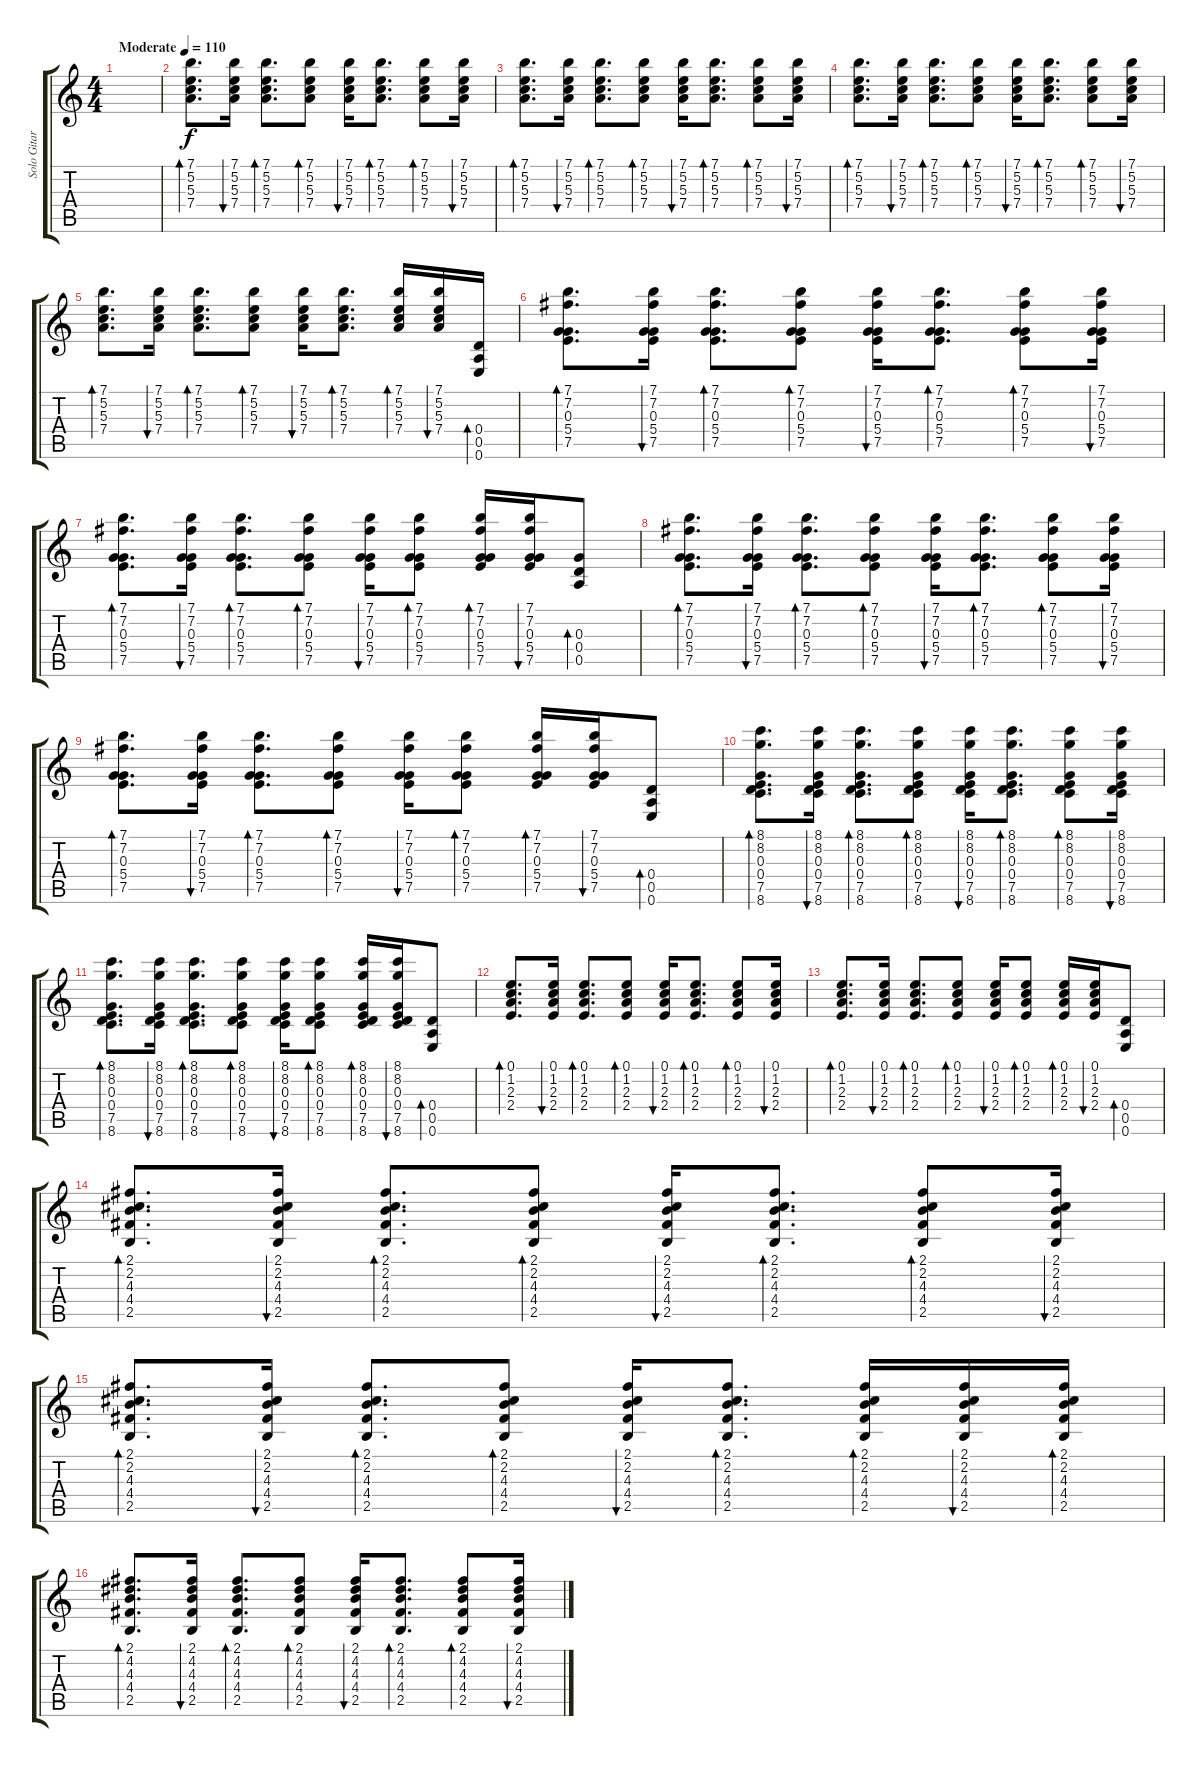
\track ("Solo Gitar" "Solo Gitar") {instrument acousticguitarsteel}
\staff {score tabs}
\tuning (E4 B3 G3 D3 A2 E2) {hide}
\ts (4 4)
\tempo (110 "Moderate")
\clef g2
\ks c
|
(7.1 5.2 5.3 7.4).8{d bd 60} (7.1 5.2 5.3 7.4).16{bu 60} (7.1 5.2 5.3 7.4).8{d bd 60} (7.1 5.2 5.3 7.4).8{bd 60} (7.1 5.2 5.3 7.4).16{bu 60} (7.1 5.2 5.3 7.4).8{d bd 60} (7.1 5.2 5.3 7.4).8{bd 60} (7.1 5.2 5.3 7.4).16{bu 60} |
(7.1 5.2 5.3 7.4).8{d bd 60} (7.1 5.2 5.3 7.4).16{bu 60} (7.1 5.2 5.3 7.4).8{d bd 60} (7.1 5.2 5.3 7.4).8{bd 60} (7.1 5.2 5.3 7.4).16{bu 60} (7.1 5.2 5.3 7.4).8{d bd 60} (7.1 5.2 5.3 7.4).8{bd 60} (7.1 5.2 5.3 7.4).16{bu 60} |
(7.1 5.2 5.3 7.4).8{d bd 60} (7.1 5.2 5.3 7.4).16{bu 60} (7.1 5.2 5.3 7.4).8{d bd 60} (7.1 5.2 5.3 7.4).8{bd 60} (7.1 5.2 5.3 7.4).16{bu 60} (7.1 5.2 5.3 7.4).8{d bd 60} (7.1 5.2 5.3 7.4).8{bd 60} (7.1 5.2 5.3 7.4).16{bu 60} |
(7.1 5.2 5.3 7.4).8{d bd 60} (7.1 5.2 5.3 7.4).16{bu 60} (7.1 5.2 5.3 7.4).8{d bd 60} (7.1 5.2 5.3 7.4).8{bd 60} (7.1 5.2 5.3 7.4).16{bu 60} (7.1 5.2 5.3 7.4).8{d bd 60} (7.1 5.2 5.3 7.4).16{bd 60} (7.1 5.2 5.3 7.4).16{bu 60} (0.4 0.5 0.6).16{bd 60} |
(7.1 7.2 0.3 5.4 7.5).8{d bd 60} (7.1 7.2 0.3 5.4 7.5).16{bu 60} (7.1 7.2 0.3 5.4 7.5).8{d bd 60} (7.1 7.2 0.3 5.4 7.5).8{bd 60} (7.1 7.2 0.3 5.4 7.5).16{bu 60} (7.1 7.2 0.3 5.4 7.5).8{d bd 60} (7.1 7.2 0.3 5.4 7.5).8{bd 60} (7.1 7.2 0.3 5.4 7.5).16{bu 60} |
(7.1 7.2 0.3 5.4 7.5).8{d bd 60} (7.1 7.2 0.3 5.4 7.5).16{bu 60} (7.1 7.2 0.3 5.4 7.5).8{d bd 60} (7.1 7.2 0.3 5.4 7.5).8{bd 60} (7.1 7.2 0.3 5.4 7.5).16{bu 60} (7.1 7.2 0.3 5.4 7.5).8{bd 60} (7.1 7.2 0.3 5.4 7.5).16{bd 60} (7.1 7.2 0.3 5.4 7.5).16{bu 60} (0.3 0.4 0.5).8{bd 60} |
(7.1 7.2 0.3 5.4 7.5).8{d bd 60} (7.1 7.2 0.3 5.4 7.5).16{bu 60} (7.1 7.2 0.3 5.4 7.5).8{d bd 60} (7.1 7.2 0.3 5.4 7.5).8{bd 60} (7.1 7.2 0.3 5.4 7.5).16{bu 60} (7.1 7.2 0.3 5.4 7.5).8{d bd 60} (7.1 7.2 0.3 5.4 7.5).8{bd 60} (7.1 7.2 0.3 5.4 7.5).16{bu 60} |
(7.1 7.2 0.3 5.4 7.5).8{d bd 60} (7.1 7.2 0.3 5.4 7.5).16{bu 60} (7.1 7.2 0.3 5.4 7.5).8{d bd 60} (7.1 7.2 0.3 5.4 7.5).8{bd 60} (7.1 7.2 0.3 5.4 7.5).16{bu 60} (7.1 7.2 0.3 5.4 7.5).8{bd 60} (7.1 7.2 0.3 5.4 7.5).16{bd 60} (7.1 7.2 0.3 5.4 7.5).16{bu 60} (0.4 0.5 0.6).8{bd 60} |
(8.1 8.2 0.3 0.4 7.5 8.6).8{d bd 60} (8.1 8.2 0.3 0.4 7.5 8.6).16{bu 60} (8.1 8.2 0.3 0.4 7.5 8.6).8{d bd 60} (8.1 8.2 0.3 0.4 7.5 8.6).8{bd 60} (8.1 8.2 0.3 0.4 7.5 8.6).16{bu 60} (8.1 8.2 0.3 0.4 7.5 8.6).8{d bd 60} (8.1 8.2 0.3 0.4 7.5 8.6).8{bd 60} (8.1 8.2 0.3 0.4 7.5 8.6).16{bu 60} |
(8.1 8.2 0.3 0.4 7.5 8.6).8{d bd 60} (8.1 8.2 0.3 0.4 7.5 8.6).16{bu 60} (8.1 8.2 0.3 0.4 7.5 8.6).8{d bd 60} (8.1 8.2 0.3 0.4 7.5 8.6).8{bd 60} (8.1 8.2 0.3 0.4 7.5 8.6).16{bu 60} (8.1 8.2 0.3 0.4 7.5 8.6).8{bd 60} (8.1 8.2 0.3 0.4 7.5 8.6).16{bd 60} (8.1 8.2 0.3 0.4 7.5 8.6).16{bu 60} (0.4 0.5 0.6).8{bd 60} |
(0.1 1.2 2.3 2.4).8{d bd 60} (0.1 1.2 2.3 2.4).16{bu 60} (0.1 1.2 2.3 2.4).8{d bd 60} (0.1 1.2 2.3 2.4).8{bd 60} (0.1 1.2 2.3 2.4).16{bu 60} (0.1 1.2 2.3 2.4).8{d bd 60} (0.1 1.2 2.3 2.4).8{bd 60} (0.1 1.2 2.3 2.4).16{bu 60} |
(0.1 1.2 2.3 2.4).8{d bd 60} (0.1 1.2 2.3 2.4).16{bu 60} (0.1 1.2 2.3 2.4).8{d bd 60} (0.1 1.2 2.3 2.4).8{bd 60} (0.1 1.2 2.3 2.4).16{bu 60} (0.1 1.2 2.3 2.4).8{bd 60} (0.1 1.2 2.3 2.4).16{bd 60} (0.1 1.2 2.3 2.4).16{bu 60} (0.4 0.5 0.6).8{bd 60} |
(2.1 2.2 4.3 4.4 2.5).8{d bd 60} (2.1 2.2 4.3 4.4 2.5).16{bu 60} (2.1 2.2 4.3 4.4 2.5).8{d bd 60} (2.1 2.2 4.3 4.4 2.5).8{bd 60} (2.1 2.2 4.3 4.4 2.5).16{bu 60} (2.1 2.2 4.3 4.4 2.5).8{d bd 60} (2.1 2.2 4.3 4.4 2.5).8{bd 60} (2.1 2.2 4.3 4.4 2.5).16{bu 60} |
(2.1 2.2 4.3 4.4 2.5).8{d bd 60} (2.1 2.2 4.3 4.4 2.5).16{bu 60} (2.1 2.2 4.3 4.4 2.5).8{d bd 60} (2.1 2.2 4.3 4.4 2.5).8{bd 60} (2.1 2.2 4.3 4.4 2.5).16{bu 60} (2.1 2.2 4.3 4.4 2.5).8{d bd 60} (2.1 2.2 4.3 4.4 2.5).16{bd 60} (2.1 2.2 4.3 4.4 2.5).16{bu 60} (2.1 2.2 4.3 4.4 2.5).16{bd 60} |
(2.1 4.2 4.3 4.4 2.5).8{d bd 60} (2.1 4.2 4.3 4.4 2.5).16{bu 60} (2.1 4.2 4.3 4.4 2.5).8{d bd 60} (2.1 4.2 4.3 4.4 2.5).8{bd 60} (2.1 4.2 4.3 4.4 2.5).16{bu 60} (2.1 4.2 4.3 4.4 2.5).8{d bd 60} (2.1 4.2 4.3 4.4 2.5).8{bd 60} (2.1 4.2 4.3 4.4 2.5).16{bu 60}
